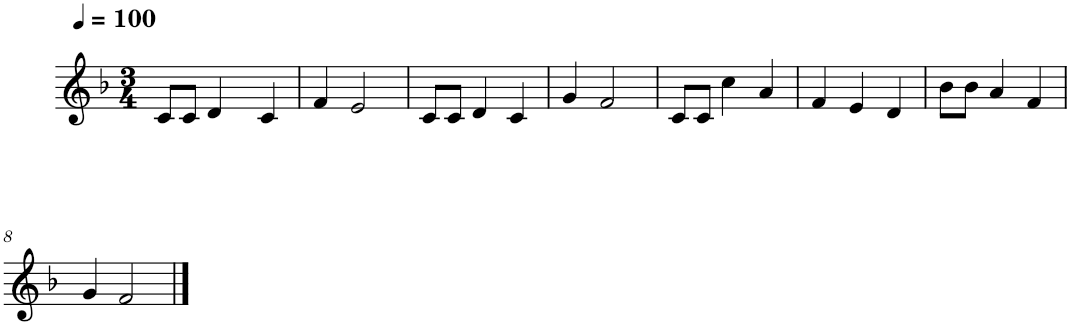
**kern
*part1
*staff1
*I"Piano, Piano
*I'Pno.
*clefG2
*k[b-]
*M3/4
=1
8c/L
8c/J
4d/
*MM100
4c/
=2
4f/
2e/
=3
8c/L
8c/J
4d/
4c/
=4
4g/
2f/
=5
8c/L
8c/J
4cc\
4a/
=6
4f/
4e/
4d/
=7
8b-\L
8b-\J
4a/
4f/
!!LO:LB:g=z
=8
4g/
2f/
==
*-
